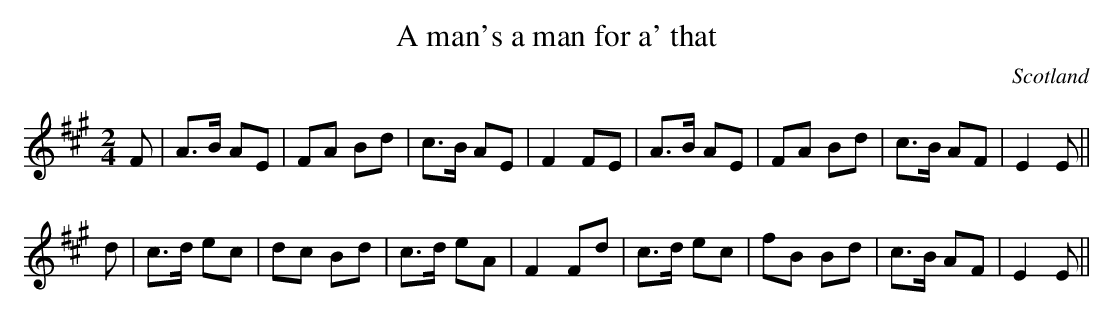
X:1
T:A man's a man for a' that
O:Scotland
M:2/4
L:1/8
K:EMix
F|\
A>B AE | FA Bd | c>B AE | F2FE |\
A>B AE | FA Bd | c>B AF | E2E ||*
d |\
c>d ec | dc Bd | c>d eA | F2 Fd | \
c>d ec | fB Bd | c>B AF | E2 E ||**
